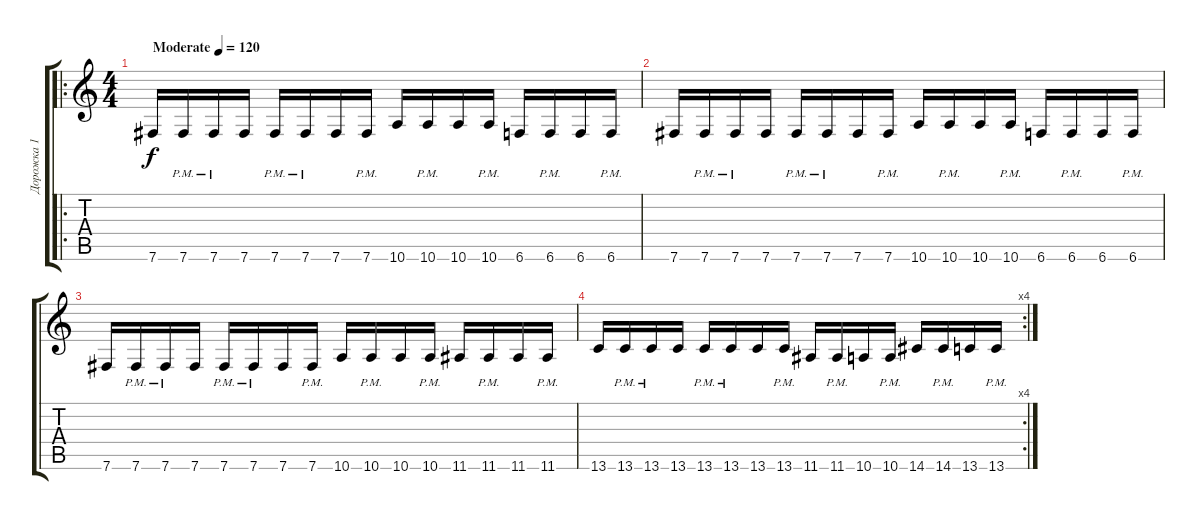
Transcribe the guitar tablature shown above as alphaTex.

\track ("Дорожка 1" "Дорожка 1") {instrument distortionguitar}
\staff {score tabs}
\tuning (B3 Gb3 D3 A2 E2 B1) {hide}
\ro
\ts (4 4)
\tempo (120 "Moderate")
\clef g2
\ks c
7.6.16{dy f instrument distortionguitar} 7.6{pm}.16 7.6{pm}.16 7.6.16 7.6{pm}.16 7.6{pm}.16 7.6.16 7.6{pm}.16 10.6.16 10.6{pm}.16 10.6.16 10.6{pm}.16 6.6.16 6.6{pm}.16 6.6.16 6.6{pm}.16 |
7.6.16 7.6{pm}.16 7.6{pm}.16 7.6.16 7.6{pm}.16 7.6{pm}.16 7.6.16 7.6{pm}.16 10.6.16 10.6{pm}.16 10.6.16 10.6{pm}.16 6.6.16 6.6{pm}.16 6.6.16 6.6{pm}.16 |
7.6.16 7.6{pm}.16 7.6{pm}.16 7.6.16 7.6{pm}.16 7.6{pm}.16 7.6.16 7.6{pm}.16 10.6.16 10.6{pm}.16 10.6.16 10.6{pm}.16 11.6.16 11.6{pm}.16 11.6.16 11.6{pm}.16 |
\rc 4
13.6.16 13.6{pm}.16 13.6{pm}.16 13.6.16 13.6{pm}.16 13.6{pm}.16 13.6.16 13.6{pm}.16 11.6.16 11.6{pm}.16 10.6.16 10.6{pm}.16 14.6.16 14.6{pm}.16 13.6.16 13.6{pm}.16
